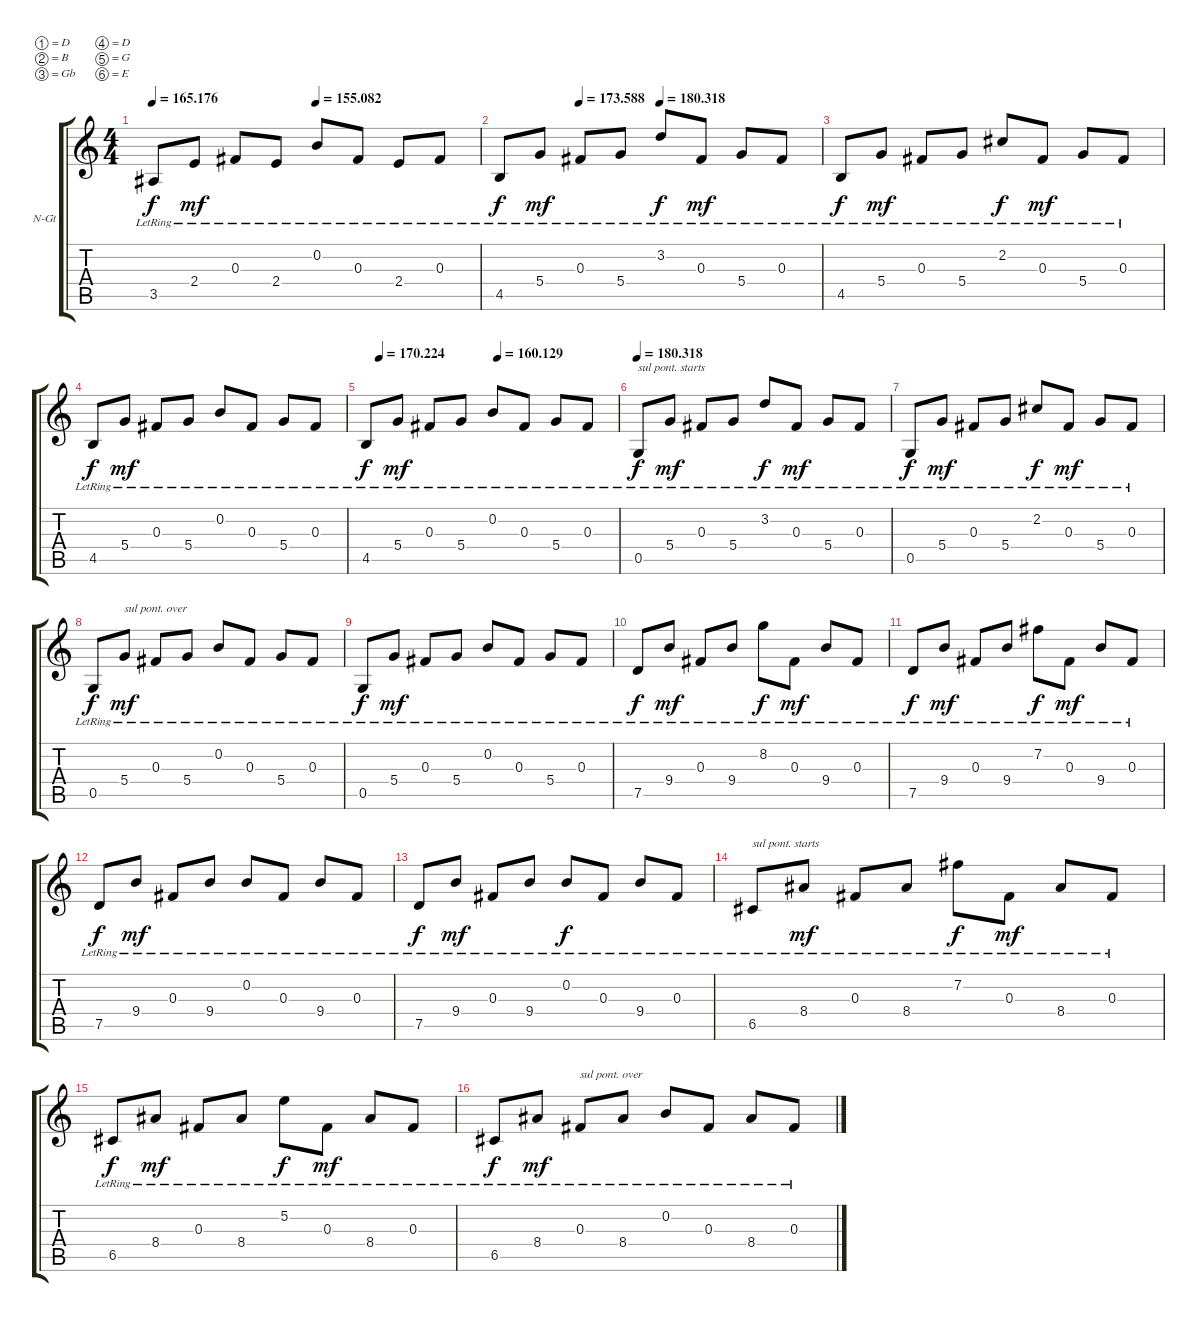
\defaultSystemsLayout 4
\bracketExtendMode groupsimilarinstruments
\firstSystemTrackNameOrientation horizontal
\otherSystemsTrackNameOrientation horizontal
\track ("Nylon Guitar" "N-Gt") {instrument acousticguitarnylon}
\staff {score tabs}
\tuning (D4 B3 Gb3 D3 G2 E2)
\ts (4 4)
\tempo
165.176
\tempo (155.082 0.5)
\accidentals auto
\clef g2
\ottava regular
\simile none
\ks c
3.5{lr}.8{dy f} 2.4{lr}.8{dy mf} 0.3{lr}.8 2.4{lr}.8 0.2{lr}.8 0.3{lr}.8 2.4{lr}.8 0.3{lr}.8 |
\tempo (173.588 0.25)
\tempo (180.318 0.5)
4.5{lr}.8{dy f} 5.4{lr}.8{dy mf} 0.3{lr}.8 5.4{lr}.8 3.2{lr}.8{dy f} 0.3{lr}.8{dy mf} 5.4{lr}.8 0.3{lr}.8 |
4.5{lr}.8{dy f} 5.4{lr}.8{dy mf} 0.3{lr}.8 5.4{lr}.8 2.2{lr}.8{dy f} 0.3{lr}.8{dy mf} 5.4{lr}.8 0.3{lr}.8 |
4.5{lr}.8{dy f} 5.4{lr}.8{dy mf} 0.3{lr}.8 5.4{lr}.8 0.2{lr}.8 0.3{lr}.8 5.4{lr}.8 0.3{lr}.8 |
\tempo (170.224 0.05625)
\tempo (160.129 0.525)
4.5{lr}.8{dy f} 5.4{lr}.8{dy mf} 0.3{lr}.8 5.4{lr}.8 0.2{lr}.8 0.3{lr}.8 5.4{lr}.8 0.3{lr}.8 |
\tempo
180.318 0.5{lr}.8{txt "sul pont. starts" dy f} 5.4{lr}.8{dy mf} 0.3{lr}.8 5.4{lr}.8 3.2{lr}.8{dy f} 0.3{lr}.8{dy mf} 5.4{lr}.8 0.3{lr}.8 |
0.5{lr}.8{dy f} 5.4{lr}.8{dy mf} 0.3{lr}.8 5.4{lr}.8 2.2{lr}.8{dy f} 0.3{lr}.8{dy mf} 5.4{lr}.8 0.3{lr}.8 |
0.5{lr}.8{dy f} 5.4{lr}.8{txt "sul pont. over" dy mf} 0.3{lr}.8 5.4{lr}.8 0.2{lr}.8 0.3{lr}.8 5.4{lr}.8 0.3{lr}.8 |
0.5{lr}.8{dy f} 5.4{lr}.8{dy mf} 0.3{lr}.8 5.4{lr}.8 0.2{lr}.8 0.3{lr}.8 5.4{lr}.8 0.3{lr}.8 |
7.5{lr}.8{dy f} 9.4{lr}.8{dy mf} 0.3{lr}.8 9.4{lr}.8 8.2{lr}.8{dy f} 0.3{lr}.8{dy mf} 9.4{lr}.8 0.3{lr}.8 |
7.5{lr}.8{dy f} 9.4{lr}.8{dy mf} 0.3{lr}.8 9.4{lr}.8 7.2{lr}.8{dy f} 0.3{lr}.8{dy mf} 9.4{lr}.8 0.3{lr}.8 |
7.5{lr}.8{dy f} 9.4{lr}.8{dy mf} 0.3{lr}.8 9.4{lr}.8 0.2{lr}.8 0.3{lr}.8 9.4{lr}.8 0.3{lr}.8 |
7.5{lr}.8{dy f} 9.4{lr}.8{dy mf} 0.3{lr}.8 9.4{lr}.8 0.2{lr}.8{dy f} 0.3{lr}.8 9.4{lr}.8 0.3{lr}.8 |
6.5{lr}.8{txt "sul pont. starts"} 8.4{lr}.8{dy mf} 0.3{lr}.8 8.4{lr}.8 7.2{lr}.8{dy f} 0.3{lr}.8{dy mf} 8.4{lr}.8 0.3{lr}.8 |
6.5{lr}.8{dy f} 8.4{lr}.8{dy mf} 0.3{lr}.8 8.4{lr}.8 5.2{lr}.8{dy f} 0.3{lr}.8{dy mf} 8.4{lr}.8 0.3{lr}.8 |
6.5{lr}.8{dy f} 8.4{lr}.8{dy mf} 0.3{lr}.8{txt "sul pont. over"} 8.4{lr}.8 0.2{lr}.8 0.3{lr}.8 8.4{lr}.8 0.3{lr}.8
